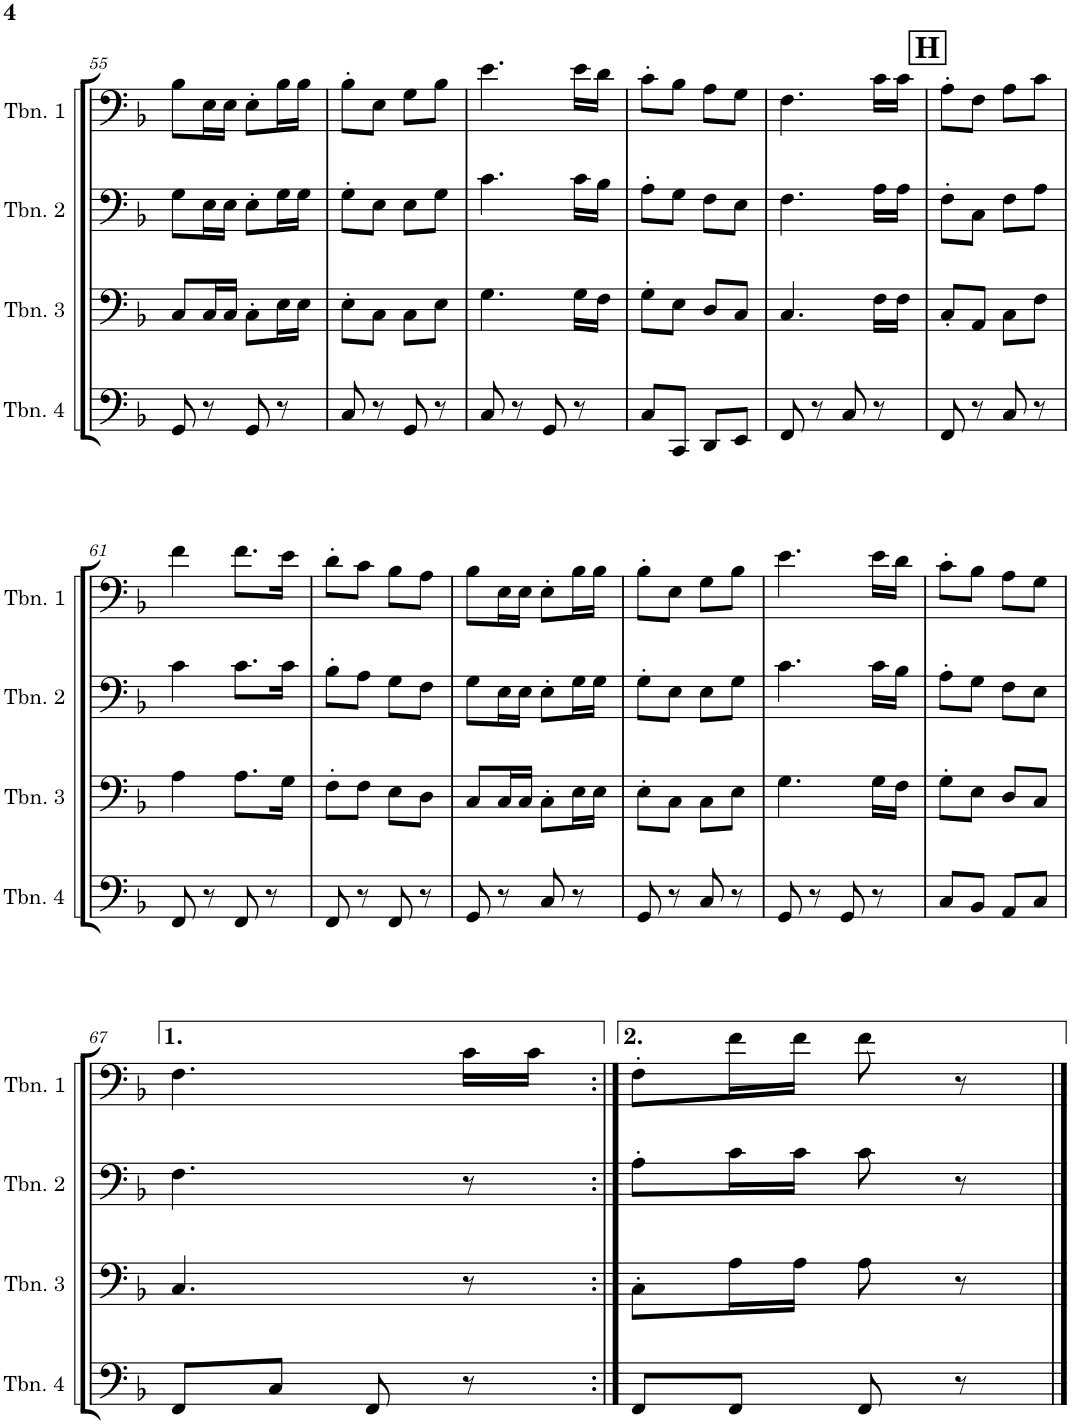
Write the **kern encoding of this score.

**kern	**kern	**kern	**kern
*part4	*part3	*part2	*part1
*staff4	*staff3	*staff2	*staff1
*I"Trombone 4	*I"Trombone 3	*I"Trombone 2	*I"Trombone 1
*I'Tbn. 4	*I'Tbn. 3	*I'Tbn. 2	*I'Tbn. 1
!!LO:PB:g=z
*clefF4	*clefF4	*clefF4	*clefF4
*k[b-]	*k[b-]	*k[b-]	*k[b-]
*M2/4	*M2/4	*M2/4	*M2/4
=55	=55	=55	=55
8GG/	8C/L	8G\L	8B-\L
8r	16C/L	16E\L	16E\L
.	16C/JJ	16E\JJ	16E\JJ
8GG/	8C'\L	8E'\L	8E'\L
8r	16E\L	16G\L	16B-\L
.	16E\JJ	16G\JJ	16B-\JJ
=56	=56	=56	=56
8C/	8E'\L	8G'\L	8B-'\L
8r	8C\J	8E\J	8E\J
8GG/	8C\L	8E\L	8G\L
8r	8E\J	8G\J	8B-\J
=57	=57	=57	=57
8C/	4.G\	4.c\	4.e\
8r	.	.	.
8GG/	.	.	.
8r	16G\LL	16c\LL	16e\LL
.	16F\JJ	16B-\JJ	16d\JJ
=58	=58	=58	=58
8C/L	8G'\L	8A'\L	8c'\L
8CC/J	8E\J	8G\J	8B-\J
8DD/L	8D/L	8F\L	8A\L
8EE/J	8C/J	8E\J	8G\J
=59	=59	=59	=59
8FF/	4.C/	4.F\	4.F\
8r	.	.	.
8C/	.	.	.
8r	16F\LL	16A\LL	16c\LL
.	16F\JJ	16A\JJ	16c\JJ
!!LO:REH:place=s1:a:B:cj:fs=14:t=H
=60	=60	=60	=60
8FF/	8C'/L	8F'\L	8A'\L
8r	8AA/J	8C\J	8F\J
8C/	8C\L	8F\L	8A\L
8r	8F\J	8A\J	8c\J
!!LO:LB:g=z
=61	=61	=61	=61
8FF/	4A\	4c\	4f\
8r	.	.	.
8FF/	8.A\L	8.c\L	8.f\L
8r	.	.	.
.	16G\Jk	16c\Jk	16e\Jk
=62	=62	=62	=62
8FF/	8F'\L	8B-'\L	8d'\L
8r	8F\J	8A\J	8c\J
8FF/	8E\L	8G\L	8B-\L
8r	8D\J	8F\J	8A\J
=63	=63	=63	=63
8GG/	8C/L	8G\L	8B-\L
8r	16C/L	16E\L	16E\L
.	16C/JJ	16E\JJ	16E\JJ
8C/	8C'\L	8E'\L	8E'\L
8r	16E\L	16G\L	16B-\L
.	16E\JJ	16G\JJ	16B-\JJ
=64	=64	=64	=64
8GG/	8E'\L	8G'\L	8B-'\L
8r	8C\J	8E\J	8E\J
8C/	8C\L	8E\L	8G\L
8r	8E\J	8G\J	8B-\J
=65	=65	=65	=65
8GG/	4.G\	4.c\	4.e\
8r	.	.	.
8GG/	.	.	.
8r	16G\LL	16c\LL	16e\LL
.	16F\JJ	16B-\JJ	16d\JJ
=66	=66	=66	=66
8C/L	8G'\L	8A'\L	8c'\L
8BB-/J	8E\J	8G\J	8B-\J
8AA/L	8D/L	8F\L	8A\L
8C/J	8C/J	8E\J	8G\J
!!LO:LB:g=z
=67	=67	=67	=67
8FF/L	4.C/	4.F\	4.F\
8C/J	.	.	.
8FF/	.	.	.
8r	8r	8r	16c\LL
.	.	.	16c\JJ
=68:|!	=68:|!	=68:|!	=68:|!
8FF/L	8C'\L	8A'\L	8F'\L
8FF/J	16A\L	16c\L	16f\L
.	16A\JJ	16c\JJ	16f\JJ
8FF/	8A\	8c\	8f\
8r	8r	8r	8r
==	==	==	==
*-	*-	*-	*-
